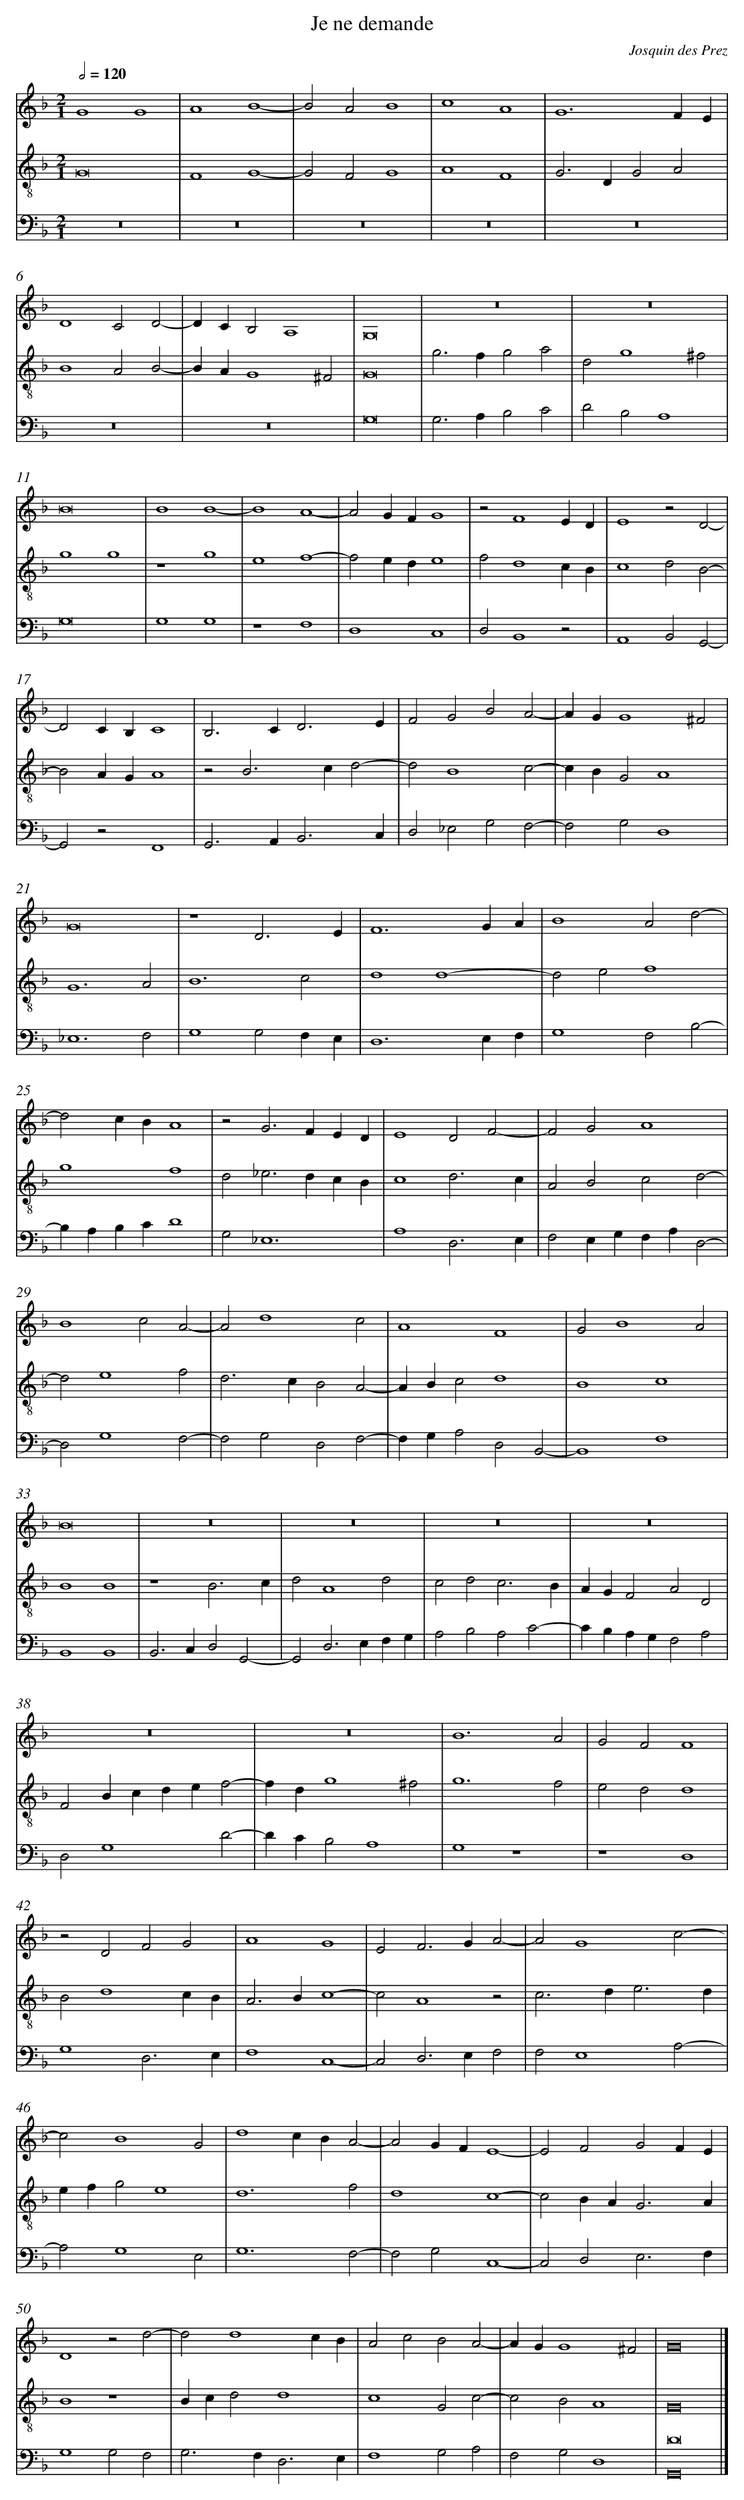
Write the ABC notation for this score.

X:1
T:Je ne demande
C: Josquin des Prez
L: 1/4
M: 2/1
Q: 1/2=120
V: 1 clef=treble
V: 2 clef=treble-8
V: 3 clef=bass
K: F
[V:1] G4G4 |
[V:2] G8 |
[V:3] z8 |
[V:1] A4B4- |
[V:2] F4G4- |
[V:3] z8 |
[V:1] B2A2B4 |
[V:2] G2F2G4 |
[V:3] z8 |
[V:1] c4A4 |
[V:2] A4F4 |
[V:3] z8 |
[V:1] G6FE |
[V:2] G3DG2A2 |
[V:3] z8 |
[V:1] D4C2D2- |
[V:2] B4A2B2- |
[V:3] z8 |
[V:1] DCB,2A,4 |
[V:2] BAG4^F2 |
[V:3] z8 |
[V:1] G,8 |
[V:2] G8 |
[V:3] G,8 |
[V:1] z8 |
[V:2] g3fg2a2 |
[V:3] G,3A,B,2C2 |
[V:1] z8 |
[V:2] d2g4^f2 |
[V:3] D2B,2A,4 |
[V:1] B8 |
[V:2] g4g4 |
[V:3] G,8 |
[V:1] B4B4- |
[V:2] z4g4 |
[V:3] G,4G,4 |
[V:1] B4A4- |
[V:2] e4f4- |
[V:3] z4F,4 |
[V:1] A2GFG4 |
[V:2] f2ede4 |
[V:3] D,4C,4 |
[V:1] z2F4ED |
[V:2] f2d4cB |
[V:3] D,2B,,4z2 |
[V:1] E4z2D2- |
[V:2] c4d2B2- |
[V:3] A,,4B,,2G,,2- |
[V:1] D2CB,C4 |
[V:2] B2AGA4 |
[V:3] G,,2z2F,,4 |
[V:1] B,3CD3E |
[V:2] z2B3cd2- |
[V:3] G,,3A,,B,,3C, |
[V:1] F2G2B2A2- |
[V:2] d2B4c2- |
[V:3] D,2_E,2G,2F,2- |
[V:1] AGG4^F2 |
[V:2] cBG2A4 |
[V:3] F,2G,2D,4 |
[V:1] G8 |
[V:2] G6A2 |
[V:3] _E,6F,2 |
[V:1] z4D3E |
[V:2] B6c2 |
[V:3] G,4G,2F,E, |
[V:1] F6GA |
[V:2] d4d4- |
[V:3] D,6E,F, |
[V:1] B4A2d2- |
[V:2] d2e2f4 |
[V:3] G,4F,2B,2- |
[V:1] d2cBA4 |
[V:2] g4f4 |
[V:3] B,A,B,CD4 |
[V:1] z2G3FED |
[V:2] d2_e3dcB |
[V:3] G,2_E,6 |
[V:1] E4D2F2- |
[V:2] c4d3c |
[V:3] A,4D,3E, |
[V:1] F2G2A4 |
[V:2] A2B2c2d2- |
[V:3] F,2E,G,F,A,D,2- |
[V:1] B4c2A2- |
[V:2] d2e4f2 |
[V:3] D,2G,4F,2- |
[V:1] A2d4c2 |
[V:2] d3cB2A2- |
[V:3] F,2G,2D,2F,2- |
[V:1] A4F4 |
[V:2] ABc2d4 |
[V:3] F,G,A,2D,2B,,2- |
[V:1] G2B4A2 |
[V:2] B4c4 |
[V:3] B,,4F,4 |
[V:1] B8 |
[V:2] B4B4 |
[V:3] B,,4B,,4 |
[V:1] z8 |
[V:2] z4B3c |
[V:3] B,,3C,D,2G,,2- |
[V:1] z8 |
[V:2] d2A4d2 |
[V:3] G,,2D,3E,F,G, |
[V:1] z8 |
[V:2] c2d2c3B |
[V:3] A,2B,2A,2C2- |
[V:1] z8 |
[V:2] AGF2A2D2 |
[V:3] CB,A,G,F,2A,2 |
[V:1] z8 |
[V:2] F2Bcdef2- |
[V:3] D,2G,4D2- |
[V:1] z8 |
[V:2] fdg4^f2 |
[V:3] DCB,2A,4 |
[V:1] B6A2 |
[V:2] g6f2 |
[V:3] G,4z4 |
[V:1] G2F2F4 |
[V:2] e2d2d4 |
[V:3] z4D,4 |
[V:1] z2D2F2G2 |
[V:2] B2d4cB |
[V:3] G,4D,3E, |
[V:1] A4G4 |
[V:2] A3Bc4- |
[V:3] F,4C,4- |
[V:1] E2F3GA2- |
[V:2] c2A4z2 |
[V:3] C,2D,3E,F,2 |
[V:1] A2G4c2- |
[V:2] c3de3d |
[V:3] F,2E,4A,2- |
[V:1] c2B4G2 |
[V:2] efg2e4 |
[V:3] A,2G,4E,2 |
[V:1] d4cBA2- |
[V:2] d6f2 |
[V:3] G,6F,2- |
[V:1] A2GFE4- |
[V:2] d4c4- |
[V:3] F,2G,2C,4- |
[V:1] E2F2G2FE |
[V:2] c2BAG3A |
[V:3] C,2D,2E,3F, |
[V:1] D4z2d2- |
[V:2] B4z4 |
[V:3] G,4G,2F,2 |
[V:1] d2d4cB |
[V:2] Bcd2d4 |
[V:3] G,3F,D,3E, |
[V:1] A2c2B2A2- |
[V:2] c4G2c2- |
[V:3] F,4G,2A,2 |
[V:1] AGG4^F2 |
[V:2] c2B2A4 |
[V:3] F,2G,2D,4 |
[V:1] G8 |]
[V:2] G8 |]
[V:3] G,,8 & D8 |]
